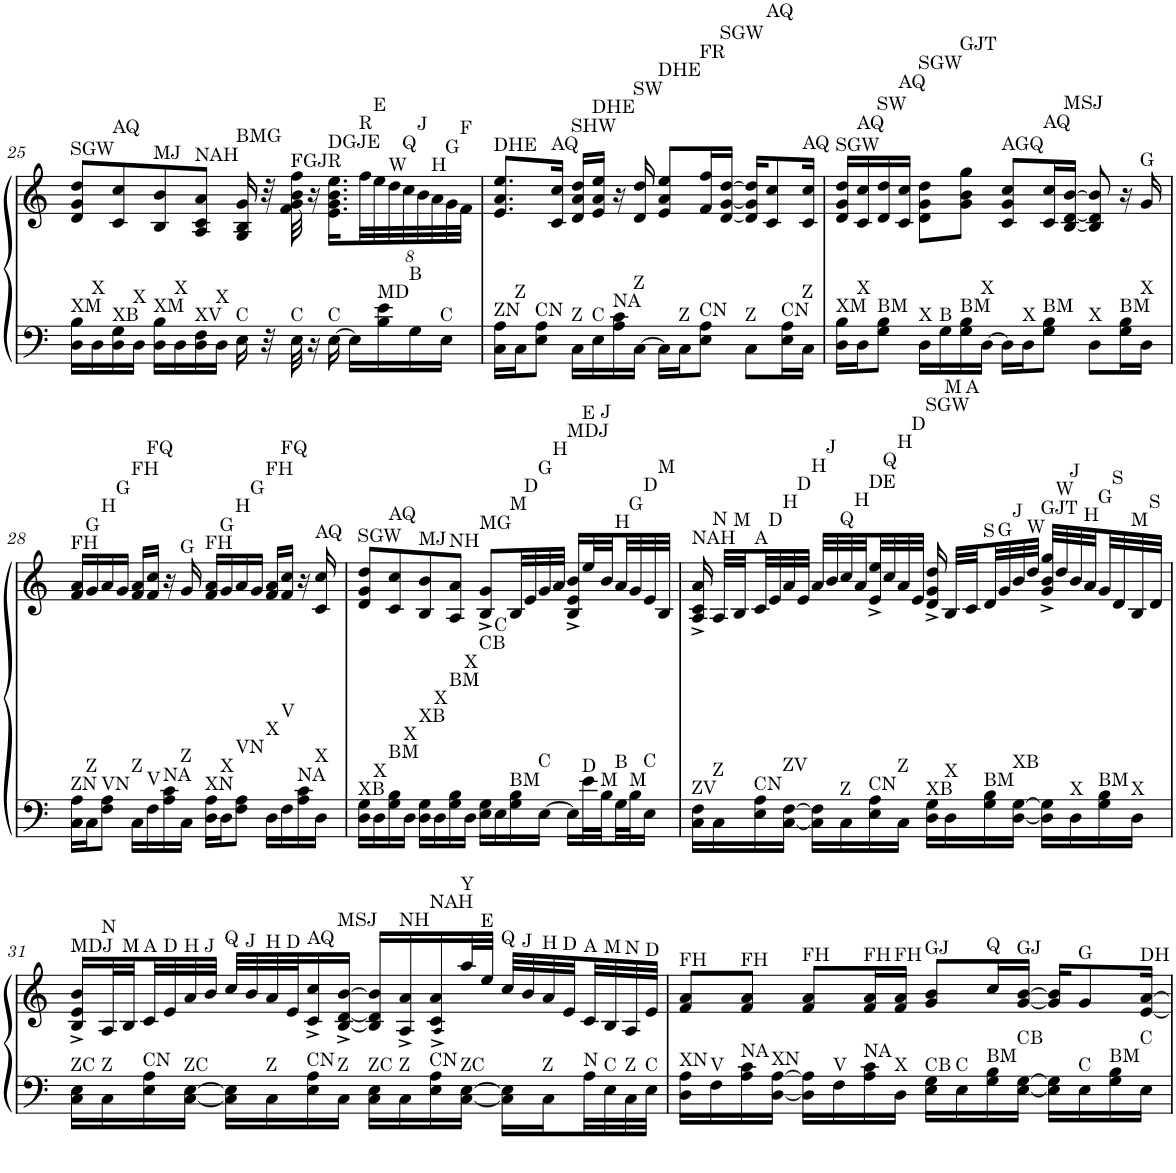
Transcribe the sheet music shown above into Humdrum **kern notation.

**kern	**kern
*part1	*part1
*staff2	*staff1
*I"Piano	*
*I'Pno.	*
!!LO:PB:g=z
*clefF4	*clefG2
*k[]	*k[]
*M4/4	*M4/4
=25	=25
!	!LO:TX:a:t=SGW
!LO:TX:a:t=XM	!
16D\ 16B\LL	8d/ 8g/ 8dd/L
!LO:TX:a:t=X	!
16D\	.
!	!LO:TX:a:t=AQ
!LO:TX:a:t=XB	!
16D\ 16G\	8c/ 8cc/
!LO:TX:a:t=X	!
16D\JJ	.
!	!LO:TX:a:t=MJ
!LO:TX:a:t=XM	!
16D\ 16B\LL	8B/ 8b/
!LO:TX:a:t=X	!
16D\	.
!	!LO:TX:a:t=NAH
!LO:TX:a:t=XV	!
16D\ 16F\	8A/ 8c/ 8a/J
!LO:TX:a:t=X	!
16D\JJ	.
!	!LO:TX:a:t=BMG
!LO:TX:a:t=C	!
16E\	16G/ 16B/ 16g/
32r	32r
!	!LO:TX:a:t=FGJR
!LO:TX:a:t=C	!
32E\	32f\ 32g\ 32b\ 32ff\
16r	16r
!	!LO:TX:a:t=DGJE
!LO:TX:a:t=C	!
[16E\	16.e\ 16.g\ 16.b\ 16.ee\LL
16E\LL]	.
*	*Xbrackettup
!	!LO:TX:a:t=R
.	256%7ff\L
!	!LO:TX:a:t=E
.	256%7ee\
!LO:TX:a:t=MD	!
16B\ 16e\	.
!	!LO:TX:a:t=W
.	256%7dd\
!	!LO:TX:a:t=Q
.	256%7cc\
!LO:TX:a:t=B	!
16G\	.
!	!LO:TX:a:t=J
.	256%7b\
!	!LO:TX:a:t=H
.	256%7a\
!LO:TX:a:t=C	!
16E\JJ	.
!	!LO:TX:a:t=G
.	256%7g\
!	!LO:TX:a:t=F
.	256%7f\JJJ
=26	=26
!	!LO:TX:a:t=DHE
!LO:TX:a:t=ZN	!
16C\ 16A\LL	8.e/ 8.a/ 8.ee/L
!LO:TX:a:t=Z	!
16C\J	.
!LO:TX:a:t=CN	!
8E\ 8A\J	.
!	!LO:TX:a:t=AQ
.	16c/ 16cc/Jk
!	!LO:TX:a:t=SHW
!LO:TX:a:t=Z	!
16C\LL	16d/ 16a/ 16dd/LL
!	!LO:TX:a:t=DHE
!LO:TX:a:t=C	!
16E\	16e/ 16a/ 16ee/JJ
!LO:TX:a:t=NA	!
16A\ 16c\	16r
!	!LO:TX:a:t=SW
!LO:TX:a:t=Z	!
[16C\JJ	16d/ 16dd/
!	!LO:TX:a:t=DHE
16C\LL]	8e/ 8a/ 8ee/L
!LO:TX:a:t=Z	!
16C\J	.
!	!LO:TX:a:t=FR
!LO:TX:a:t=CN	!
8E\ 8A\J	16f/ 16ff/L
!	!LO:TX:a:t=SGW
.	[16d/ [16g/ [16dd/JJ
!LO:TX:a:t=Z	!
8C\L	16d/] 16g/] 16dd/]KL
!	!LO:TX:a:t=AQ
.	8c/ 8cc/
!LO:TX:a:t=CN	!
16E\ 16A\L	.
!	!LO:TX:a:t=AQ
!LO:TX:a:t=Z	!
16C\JJ	16c/ 16cc/Jk
=27	=27
!	!LO:TX:a:t=SGW
!LO:TX:a:t=XM	!
16D\ 16B\LL	16d/ 16g/ 16dd/LL
!	!LO:TX:a:t=AQ
!LO:TX:a:t=X	!
16D\J	16c/ 16cc/
!	!LO:TX:a:t=SW
!LO:TX:a:t=BM	!
8G\ 8B\J	16d/ 16dd/
!	!LO:TX:a:t=AQ
.	16c/ 16cc/JJ
!	!LO:TX:a:t=SGW
!LO:TX:a:t=X	!
16D\LL	8d\ 8g\ 8dd\L
!LO:TX:a:t=B	!
16G\	.
!	!LO:TX:a:t=GJT
!LO:TX:a:t=BM	!
16G\ 16B\	8g\ 8b\ 8gg\J
!LO:TX:a:t=X	!
[16D\JJ	.
!	!LO:TX:a:t=AGQ
16D\LL]	8c/ 8g/ 8cc/L
!LO:TX:a:t=X	!
16D\J	.
!	!LO:TX:a:t=AQ
!LO:TX:a:t=BM	!
8G\ 8B\J	16c/ 16cc/L
!	!LO:TX:a:t=MSJ
.	[16B/ [16d/ [16b/JJ
!LO:TX:a:t=X	!
8D\L	8B/] 8d/] 8b/]
!LO:TX:a:t=BM	!
16G\ 16B\L	16r
!	!LO:TX:a:t=G
!LO:TX:a:t=X	!
16D\JJ	16g/
!!LO:LB:g=z
=28	=28
!	!LO:TX:a:t=FH
!LO:TX:a:t=ZN	!
16C\ 16A\LL	16f/ 16a/LL
!	!LO:TX:a:t=G
!LO:TX:a:t=Z	!
16C\J	16g/
!	!LO:TX:a:t=H
!LO:TX:a:t=VN	!
8F\ 8A\J	16a/
!	!LO:TX:a:t=G
.	16g/JJ
!	!LO:TX:a:t=FH
!LO:TX:a:t=Z	!
16C\LL	16f/ 16a/LL
!	!LO:TX:a:t=FQ
!LO:TX:a:t=V	!
16F\	16f/ 16cc/JJ
!LO:TX:a:t=NA	!
16A\ 16c\	16r
!	!LO:TX:a:t=G
!LO:TX:a:t=Z	!
16C\JJ	16g/
!	!LO:TX:a:t=FH
!LO:TX:a:t=XN	!
16D\ 16A\LL	16f/ 16a/LL
!	!LO:TX:a:t=G
!LO:TX:a:t=X	!
16D\J	16g/
!	!LO:TX:a:t=H
!LO:TX:a:t=VN	!
8F\ 8A\J	16a/
!	!LO:TX:a:t=G
.	16g/JJ
!	!LO:TX:a:t=FH
!LO:TX:a:t=X	!
16D\LL	16f/ 16a/LL
!	!LO:TX:a:t=FQ
!LO:TX:a:t=V	!
16F\	16f/ 16cc/JJ
!LO:TX:a:t=NA	!
16A\ 16c\	16r
!	!LO:TX:a:t=AQ
!LO:TX:a:t=X	!
16D\JJ	16c/ 16cc/
=29	=29
!	!LO:TX:a:t=SGW
!LO:TX:a:t=XB	!
16D\ 16G\LL	8d/ 8g/ 8dd/L
!LO:TX:a:t=X	!
16D\	.
!	!LO:TX:a:t=AQ
!LO:TX:a:t=BM	!
16G\ 16B\	8c/ 8cc/
!LO:TX:a:t=X	!
16D\JJ	.
!	!LO:TX:a:t=MJ
!LO:TX:a:t=XB	!
16D\ 16G\LL	8B/ 8b/
!LO:TX:a:t=X	!
16D\	.
!	!LO:TX:a:t=NH
!LO:TX:a:t=BM	!
16G\ 16B\	8A/ 8a/J
!LO:TX:a:t=X	!
16D\JJ	.
!	!LO:TX:a:t=MG
!LO:TX:a:t=CB	!
16E\ 16G\LL	8B/^ 8g/^L
!LO:TX:a:t=C	!
16E\	.
!	!LO:TX:a:t=M
!LO:TX:a:t=BM	!
16G\ 16B\	32B/LL
!	!LO:TX:a:t=D
.	32e/
!	!LO:TX:a:t=G
!LO:TX:a:t=C	!
[16E\JJ	32g/
!	!LO:TX:a:t=H
.	32a/JJJ
!	!LO:TX:a:t=MDJ
16E\LL]	16B/^ 16e/^ 16b/^LL
!	!LO:TX:a:t=E
!LO:TX:a:t=D	!
32e\L	32ee/L
!	!LO:TX:a:t=J
!LO:TX:a:t=M	!
32B\	32b/
!	!LO:TX:a:t=H
!LO:TX:a:t=B	!
32G\	32a/
!	!LO:TX:a:t=G
!LO:TX:a:t=M	!
32B\J	32g/
!	!LO:TX:a:t=D
!LO:TX:a:t=C	!
16E\JJ	32e/
!	!LO:TX:a:t=M
.	32B/JJJ
=30	=30
!	!LO:TX:a:t=NAH
!LO:TX:a:t=ZV	!
16C\ 16F\LL	16A/^ 16c/^ 16a/^
!	!LO:TX:a:t=N
!LO:TX:a:t=Z	!
16C\	32A/LLL
!	!LO:TX:a:t=M
.	32B/
!	!LO:TX:a:t=A
!LO:TX:a:t=CN	!
16E\ 16A\	32c/
!	!LO:TX:a:t=D
.	32e/
!	!LO:TX:a:t=H
!LO:TX:a:t=ZV	!
[16C\ [16F\JJ	32a/
!	!LO:TX:a:t=D
.	32e/JJJ
!	!LO:TX:a:t=H
16C\] 16F\]LL	32a/LLL
!	!LO:TX:a:t=J
.	32b/
!	!LO:TX:a:t=Q
!LO:TX:a:t=Z	!
16C\	32cc/
!	!LO:TX:a:t=H
.	32a/
!	!LO:TX:a:t=DE
!LO:TX:a:t=CN	!
16E\ 16A\	32e/^ 32ee/^
!	!LO:TX:a:t=Q
.	32cc/
!	!LO:TX:a:t=H
!LO:TX:a:t=Z	!
16C\JJ	32a/
!	!LO:TX:a:t=D
.	32e/JJJ
!	!LO:TX:a:t=SGW
!LO:TX:a:t=XB	!
16D\ 16G\LL	16d/^ 16g/^ 16dd/^
!	!LO:TX:a:t=M
!LO:TX:a:t=X	!
16D\	32B/LLL
!	!LO:TX:a:t=A
.	32c/
!	!LO:TX:a:t=S
!LO:TX:a:t=BM	!
16G\ 16B\	32d/
!	!LO:TX:a:t=G
.	32g/
!	!LO:TX:a:t=J
!LO:TX:a:t=XB	!
[16D\ [16G\JJ	32b/
!	!LO:TX:a:t=W
.	32dd/JJJ
!	!LO:TX:a:t=GJT
16D\] 16G\]LL	32g/^ 32b/^ 32gg/^LLL
!	!LO:TX:a:t=W
.	32dd/
!	!LO:TX:a:t=J
!LO:TX:a:t=X	!
16D\	32b/
!	!LO:TX:a:t=H
.	32a/
!	!LO:TX:a:t=G
!LO:TX:a:t=BM	!
16G\ 16B\	32g/
!	!LO:TX:a:t=S
.	32d/
!	!LO:TX:a:t=M
!LO:TX:a:t=X	!
16D\JJ	32B/
!	!LO:TX:a:t=S
.	32d/JJJ
!!LO:LB:g=z
=31	=31
!	!LO:TX:a:t=MDJ
!LO:TX:a:t=ZC	!
16C\ 16E\LL	16B/^ 16e/^ 16b/^LL
!	!LO:TX:a:t=N
!LO:TX:a:t=Z	!
16C\	32A/L
!	!LO:TX:a:t=M
.	32B/
!	!LO:TX:a:t=A
!LO:TX:a:t=CN	!
16E\ 16A\	32c/
!	!LO:TX:a:t=D
.	32e/
!	!LO:TX:a:t=H
!LO:TX:a:t=ZC	!
[16C\ [16E\JJ	32a/
!	!LO:TX:a:t=J
.	32b/JJJ
!	!LO:TX:a:t=Q
16C\] 16E\]LL	32cc/LLL
!	!LO:TX:a:t=J
.	32b/
!	!LO:TX:a:t=H
!LO:TX:a:t=Z	!
16C\	32a/
!	!LO:TX:a:t=D
.	32e/J
!	!LO:TX:a:t=AQ
!LO:TX:a:t=CN	!
16E\ 16A\	16c/^ 16cc/^
!	!LO:TX:a:t=MSJ
!LO:TX:a:t=Z	!
16C\JJ	[16B/^ [16d/^ [16b/^JJ
!LO:TX:a:t=ZC	!
16C\ 16E\LL	16B/] 16d/] 16b/]LL
!	!LO:TX:a:t=NH
!LO:TX:a:t=Z	!
16C\	16A/^ 16a/^
!	!LO:TX:a:t=NAH
!LO:TX:a:t=CN	!
16E\ 16A\	16A!/^ 16c/^ 16a/^
!	!LO:TX:a:t=Y
!LO:TX:a:t=ZC	!
[16C\ [16E\JJ	32aa/L
!	!LO:TX:a:t=E
.	32ee/JJJ
!	!LO:TX:a:t=Q
16C\] 16E\]LL	32cc/LLL
!	!LO:TX:a:t=J
.	32b/
!	!LO:TX:a:t=H
!LO:TX:a:t=Z	!
16C\	32a/
!	!LO:TX:a:t=D
.	32e/
!	!LO:TX:a:t=A
!LO:TX:a:t=N	!
32A\L	32c/
!	!LO:TX:a:t=M
!LO:TX:a:t=C	!
32E\	32B/
!	!LO:TX:a:t=N
!LO:TX:a:t=Z	!
32C\	32A/
!	!LO:TX:a:t=D
!LO:TX:a:t=C	!
32E\JJJ	32e/JJJ
=32	=32
!	!LO:TX:a:t=FH
!LO:TX:a:t=XN	!
16D\ 16A\LL	8f/ 8a/L
!LO:TX:a:t=V	!
16F\	.
!	!LO:TX:a:t=FH
!LO:TX:a:t=NA	!
16A\ 16c\	8f/ 8a/J
!LO:TX:a:t=XN	!
[16D\ [16A\JJ	.
!	!LO:TX:a:t=FH
16D\] 16A\]LL	8f/ 8a/L
!LO:TX:a:t=V	!
16F\	.
!	!LO:TX:a:t=FH
!LO:TX:a:t=NA	!
16A\ 16c\	16f/ 16a/L
!	!LO:TX:a:t=FH
!LO:TX:a:t=X	!
16D\JJ	16f/ 16a/JJ
!	!LO:TX:a:t=GJ
!LO:TX:a:t=CB	!
16E\ 16G\LL	8g/ 8b/L
!LO:TX:a:t=C	!
16E\	.
!	!LO:TX:a:t=Q
!LO:TX:a:t=BM	!
16G\ 16B\	16cc/L
!	!LO:TX:a:t=GJ
!LO:TX:a:t=CB	!
[16E\ [16G\JJ	[16g/ [16b/JJ
16E\] 16G\]LL	16g/] 16b/]KL
!	!LO:TX:a:t=G
!LO:TX:a:t=C	!
16E\	8g/
!LO:TX:a:t=BM	!
16G\ 16B\	.
!	!LO:TX:a:t=DH
!LO:TX:a:t=C	!
16E\JJ	[16e/ [16a/Jk
=	=
*-	*-
